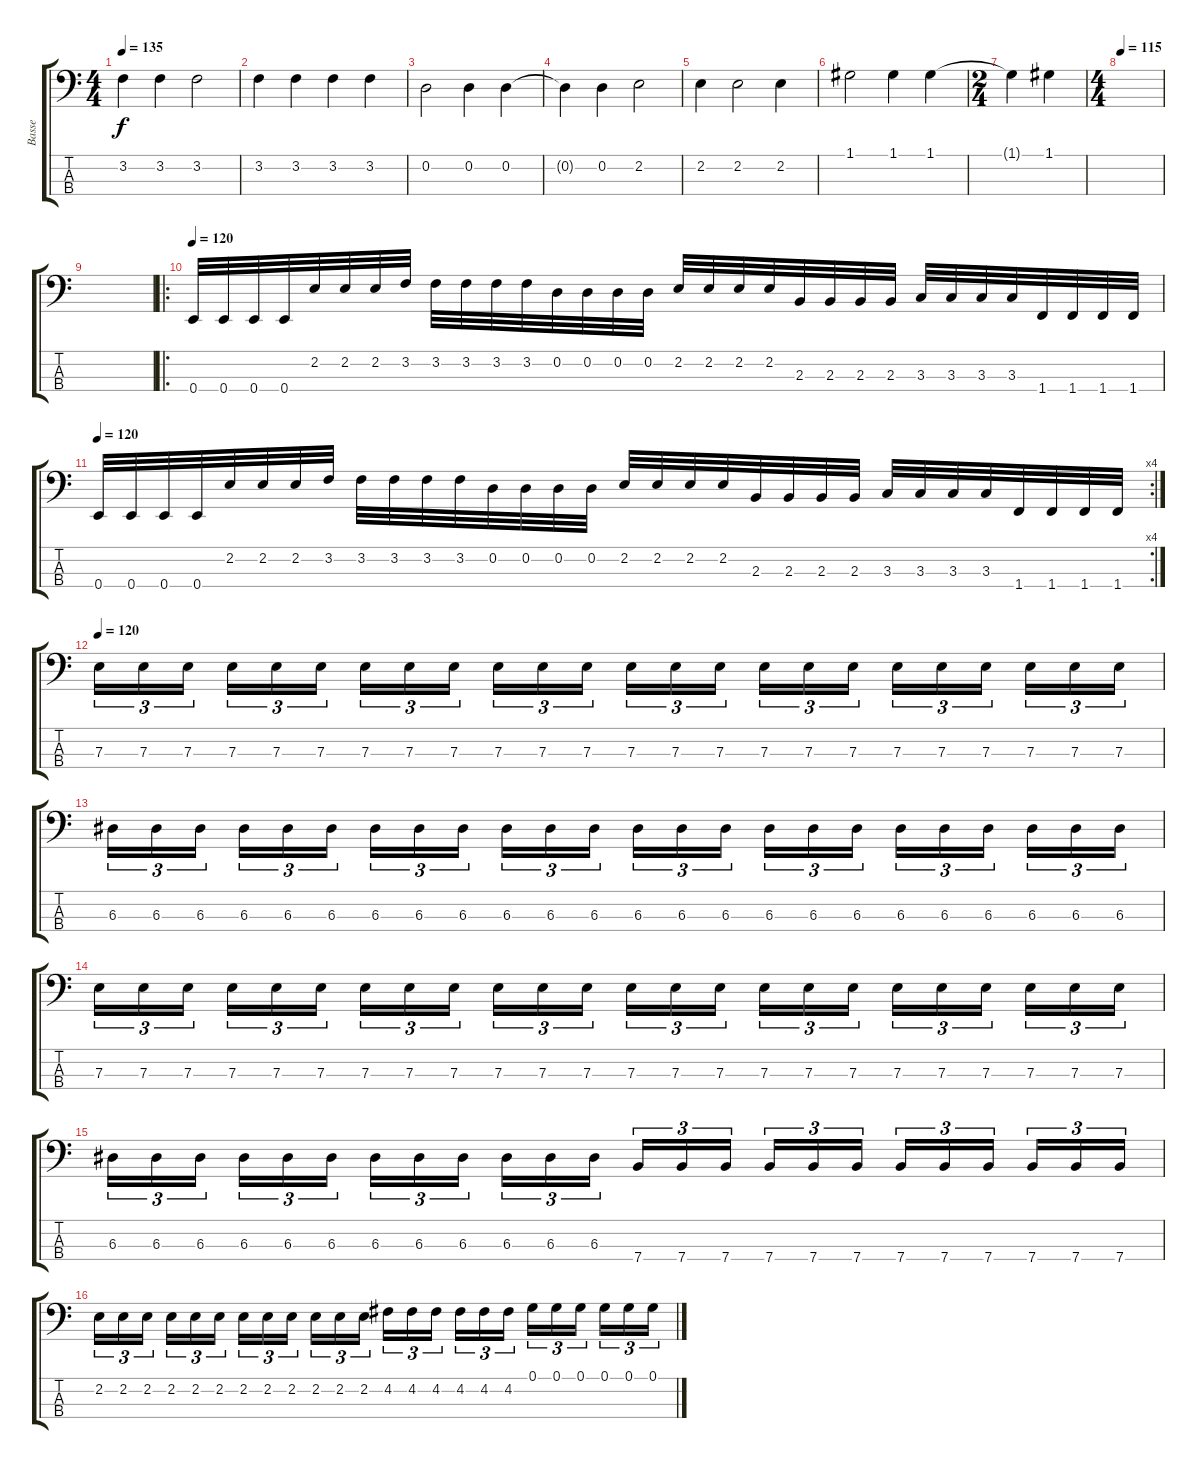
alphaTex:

\track ("Basse" "Basse") {instrument electricbassfinger}
\staff {score tabs}
\tuning (G2 D2 A1 E1) {hide}
\ts (4 4)
\tempo 135
\clef f4
\ks c
3.2{t}.4{dy f} 3.2.4 3.2.2 |
3.2.4 3.2.4 3.2.4 3.2.4 |
0.2.2 0.2.4 0.2.4 |
0.2{t}.4 0.2.4 2.2.2 |
2.2.4 2.2.2 2.2.4 |
1.1.2 1.1.4 1.1.4 |
\ts (2 4)
1.1{t}.4 1.1.4 |
\ts (4 4)
\tempo 115
|
|
\ro
\tempo 120
0.4.32 0.4.32 0.4.32 0.4.32 2.2.32 2.2.32 2.2.32 3.2.32 3.2.32 3.2.32 3.2.32 3.2.32 0.2.32 0.2.32 0.2.32 0.2.32 2.2.32 2.2.32 2.2.32 2.2.32 2.3.32 2.3.32 2.3.32 2.3.32 3.3.32 3.3.32 3.3.32 3.3.32 1.4.32 1.4.32 1.4.32 1.4.32 |
\rc 4
\tempo 120
0.4.32 0.4.32 0.4.32 0.4.32 2.2.32 2.2.32 2.2.32 3.2.32 3.2.32 3.2.32 3.2.32 3.2.32 0.2.32 0.2.32 0.2.32 0.2.32 2.2.32 2.2.32 2.2.32 2.2.32 2.3.32 2.3.32 2.3.32 2.3.32 3.3.32 3.3.32 3.3.32 3.3.32 1.4.32 1.4.32 1.4.32 1.4.32 |
\tempo 120
7.3.16{tu (3 2)} 7.3.16{tu (3 2)} 7.3.16{tu (3 2)} 7.3.16{tu (3 2)} 7.3.16{tu (3 2)} 7.3.16{tu (3 2)} 7.3.16{tu (3 2)} 7.3.16{tu (3 2)} 7.3.16{tu (3 2)} 7.3.16{tu (3 2)} 7.3.16{tu (3 2)} 7.3.16{tu (3 2)} 7.3.16{tu (3 2)} 7.3.16{tu (3 2)} 7.3.16{tu (3 2)} 7.3.16{tu (3 2)} 7.3.16{tu (3 2)} 7.3.16{tu (3 2)} 7.3.16{tu (3 2)} 7.3.16{tu (3 2)} 7.3.16{tu (3 2)} 7.3.16{tu (3 2)} 7.3.16{tu (3 2)} 7.3.16{tu (3 2)} |
6.3.16{tu (3 2)} 6.3.16{tu (3 2)} 6.3.16{tu (3 2)} 6.3.16{tu (3 2)} 6.3.16{tu (3 2)} 6.3.16{tu (3 2)} 6.3.16{tu (3 2)} 6.3.16{tu (3 2)} 6.3.16{tu (3 2)} 6.3.16{tu (3 2)} 6.3.16{tu (3 2)} 6.3.16{tu (3 2)} 6.3.16{tu (3 2)} 6.3.16{tu (3 2)} 6.3.16{tu (3 2)} 6.3.16{tu (3 2)} 6.3.16{tu (3 2)} 6.3.16{tu (3 2)} 6.3.16{tu (3 2)} 6.3.16{tu (3 2)} 6.3.16{tu (3 2)} 6.3.16{tu (3 2)} 6.3.16{tu (3 2)} 6.3.16{tu (3 2)} |
7.3.16{tu (3 2)} 7.3.16{tu (3 2)} 7.3.16{tu (3 2)} 7.3.16{tu (3 2)} 7.3.16{tu (3 2)} 7.3.16{tu (3 2)} 7.3.16{tu (3 2)} 7.3.16{tu (3 2)} 7.3.16{tu (3 2)} 7.3.16{tu (3 2)} 7.3.16{tu (3 2)} 7.3.16{tu (3 2)} 7.3.16{tu (3 2)} 7.3.16{tu (3 2)} 7.3.16{tu (3 2)} 7.3.16{tu (3 2)} 7.3.16{tu (3 2)} 7.3.16{tu (3 2)} 7.3.16{tu (3 2)} 7.3.16{tu (3 2)} 7.3.16{tu (3 2)} 7.3.16{tu (3 2)} 7.3.16{tu (3 2)} 7.3.16{tu (3 2)} |
6.3.16{tu (3 2)} 6.3.16{tu (3 2)} 6.3.16{tu (3 2)} 6.3.16{tu (3 2)} 6.3.16{tu (3 2)} 6.3.16{tu (3 2)} 6.3.16{tu (3 2)} 6.3.16{tu (3 2)} 6.3.16{tu (3 2)} 6.3.16{tu (3 2)} 6.3.16{tu (3 2)} 6.3.16{tu (3 2)} 7.4.16{tu (3 2)} 7.4.16{tu (3 2)} 7.4.16{tu (3 2)} 7.4.16{tu (3 2)} 7.4.16{tu (3 2)} 7.4.16{tu (3 2)} 7.4.16{tu (3 2)} 7.4.16{tu (3 2)} 7.4.16{tu (3 2)} 7.4.16{tu (3 2)} 7.4.16{tu (3 2)} 7.4.16{tu (3 2)} |
2.2.16{tu (3 2)} 2.2.16{tu (3 2)} 2.2.16{tu (3 2)} 2.2.16{tu (3 2)} 2.2.16{tu (3 2)} 2.2.16{tu (3 2)} 2.2.16{tu (3 2)} 2.2.16{tu (3 2)} 2.2.16{tu (3 2)} 2.2.16{tu (3 2)} 2.2.16{tu (3 2)} 2.2.16{tu (3 2)} 4.2.16{tu (3 2)} 4.2.16{tu (3 2)} 4.2.16{tu (3 2)} 4.2.16{tu (3 2)} 4.2.16{tu (3 2)} 4.2.16{tu (3 2)} 0.1.16{tu (3 2)} 0.1.16{tu (3 2)} 0.1.16{tu (3 2)} 0.1.16{tu (3 2)} 0.1.16{tu (3 2)} 0.1.16{tu (3 2)}
